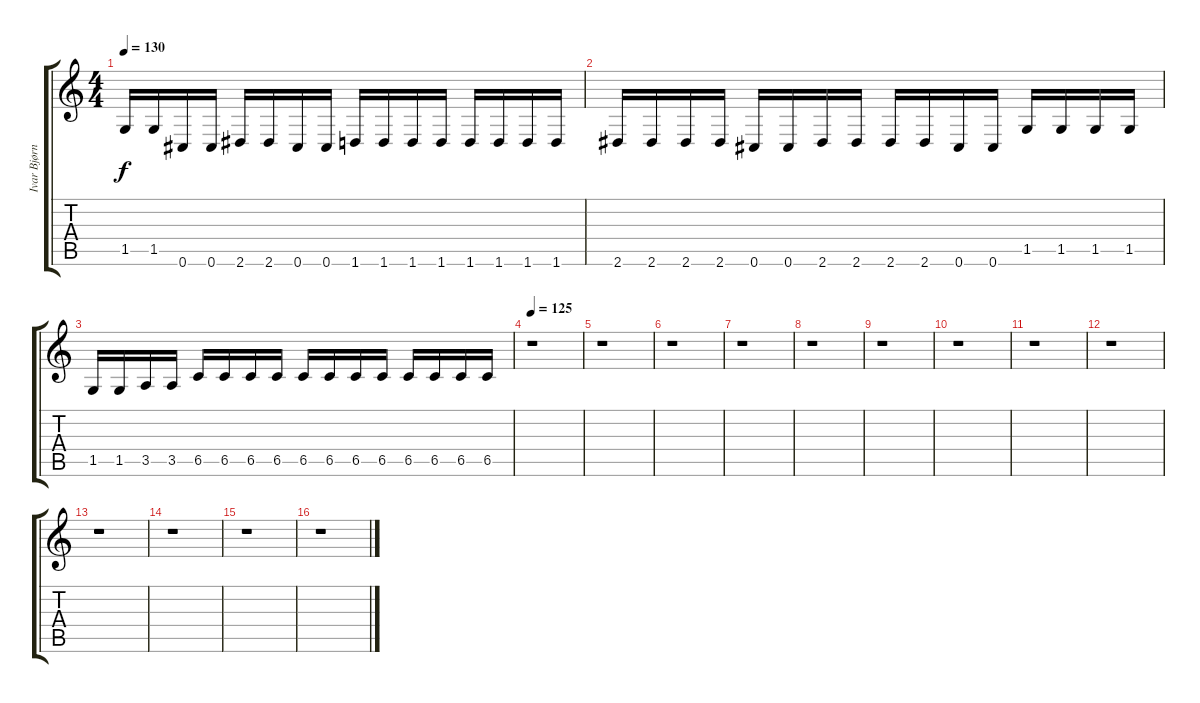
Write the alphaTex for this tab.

\track ("Ivar Bjørnson" "Ivar Bjørn") {instrument distortionguitar}
\staff {score tabs}
\tuning (Db4 Ab3 E3 B2 Gb2 Db2) {hide}
\ts (4 4)
\tempo 130
\clef g2
\ks c
1.5.16{dy f} 1.5.16 0.6.16 0.6.16 2.6.16 2.6.16 0.6.16 0.6.16 1.6.16 1.6.16 1.6.16 1.6.16 1.6.16 1.6.16 1.6.16 1.6.16 |
2.6.16 2.6.16 2.6.16 2.6.16 0.6.16 0.6.16 2.6.16 2.6.16 2.6.16 2.6.16 0.6.16 0.6.16 1.5.16 1.5.16 1.5.16 1.5.16 |
1.5.16 1.5.16 3.5.16 3.5.16 6.5.16 6.5.16 6.5.16 6.5.16 6.5.16 6.5.16 6.5.16 6.5.16 6.5.16 6.5.16 6.5.16 6.5.16 |
\tempo 125
r.1 |
r.1 |
r.1 |
r.1 |
r.1 |
r.1 |
r.1 |
r.1 |
r.1 |
r.1 |
r.1 |
r.1 |
r.1
